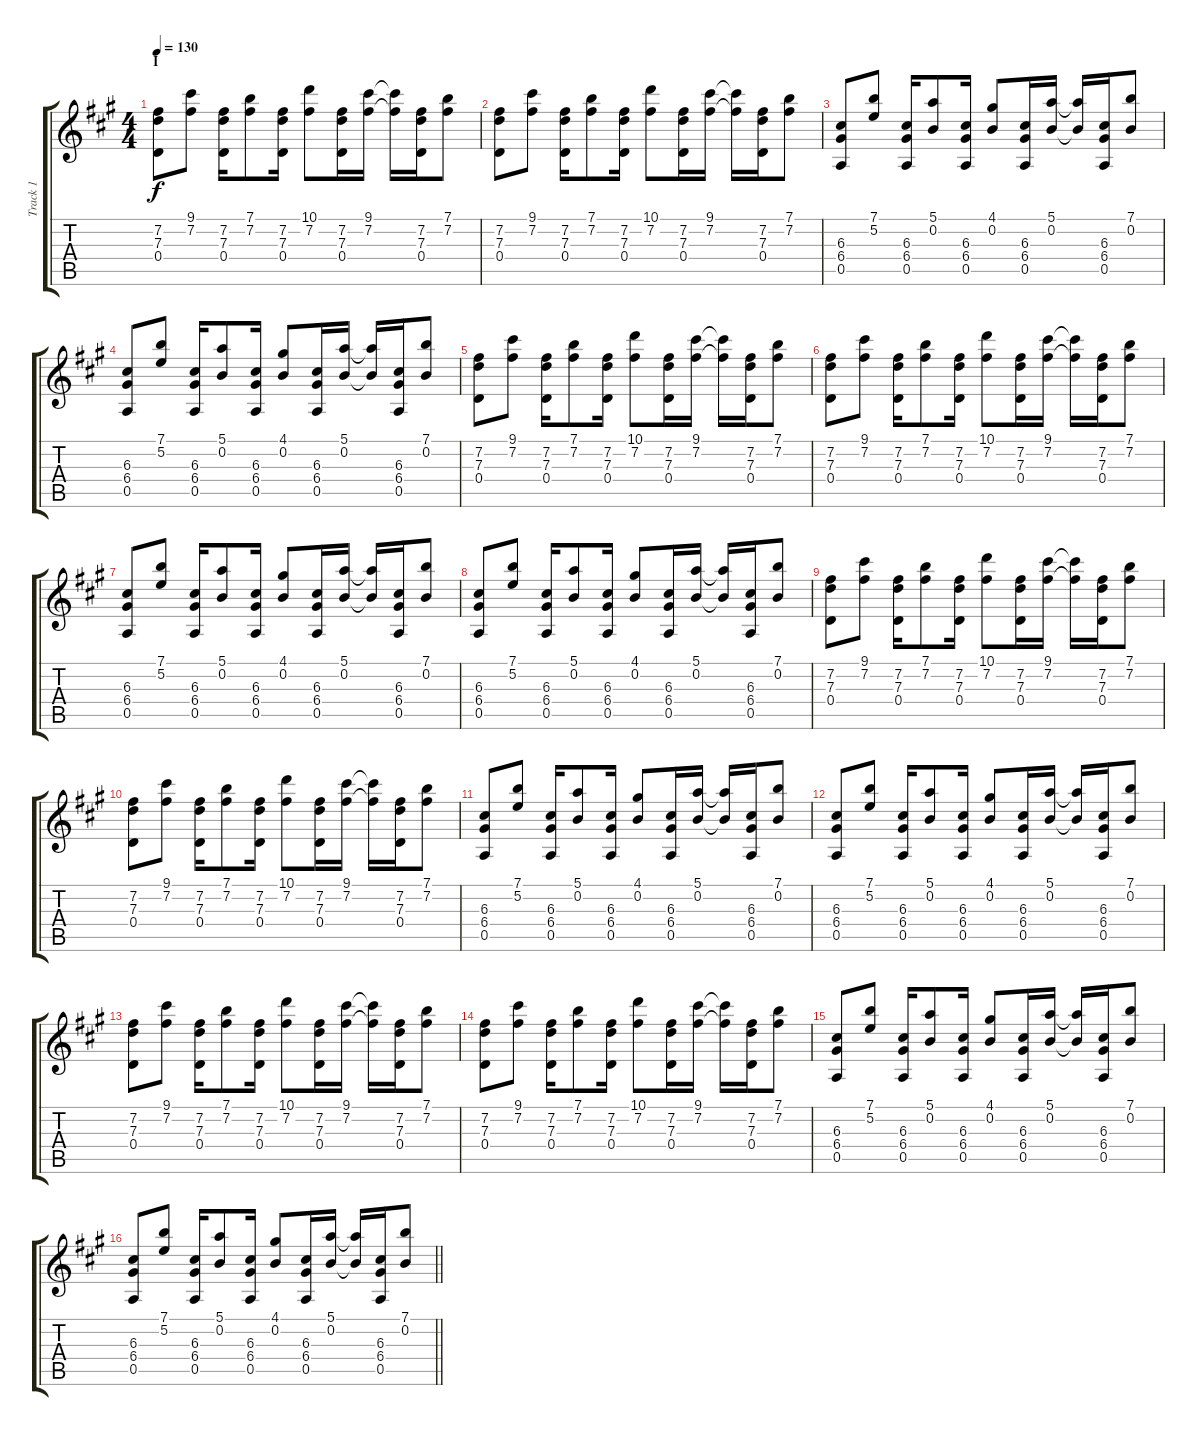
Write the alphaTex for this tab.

\track ("Track 1" "Track 1") {instrument acousticguitarsteel}
\staff {score tabs}
\tuning (E4 B3 G3 D3 A2 E2) {hide}
\ts (4 4)
\section ("" "I")
\tempo 130
\clef g2
\ks a
(7.2 7.3 0.4).8{dy f} (9.1 7.2).8 (7.2 7.3 0.4).16 (7.1 7.2).8 (7.2 7.3 0.4).16 (10.1 7.2).8 (7.2 7.3 0.4).16 (9.1 7.2).16 (9.1{t} 7.2{t}).16 (7.2 7.3 0.4).16 (7.1 7.2).8 |
(7.2 7.3 0.4).8 (9.1 7.2).8 (7.2 7.3 0.4).16 (7.1 7.2).8 (7.2 7.3 0.4).16 (10.1 7.2).8 (7.2 7.3 0.4).16 (9.1 7.2).16 (9.1{t} 7.2{t}).16 (7.2 7.3 0.4).16 (7.1 7.2).8 |
(6.3 6.4 0.5).8 (7.1 5.2).8 (6.3 6.4 0.5).16 (5.1 0.2).8 (6.3 6.4 0.5).16 (4.1 0.2).8 (6.3 6.4 0.5).16 (5.1 0.2).16 (5.1{t} 0.2{t}).16 (6.3 6.4 0.5).16 (7.1 0.2).8 |
(6.3 6.4 0.5).8 (7.1 5.2).8 (6.3 6.4 0.5).16 (5.1 0.2).8 (6.3 6.4 0.5).16 (4.1 0.2).8 (6.3 6.4 0.5).16 (5.1 0.2).16 (5.1{t} 0.2{t}).16 (6.3 6.4 0.5).16 (7.1 0.2).8 |
(7.2 7.3 0.4).8 (9.1 7.2).8 (7.2 7.3 0.4).16 (7.1 7.2).8 (7.2 7.3 0.4).16 (10.1 7.2).8 (7.2 7.3 0.4).16 (9.1 7.2).16 (9.1{t} 7.2{t}).16 (7.2 7.3 0.4).16 (7.1 7.2).8 |
(7.2 7.3 0.4).8 (9.1 7.2).8 (7.2 7.3 0.4).16 (7.1 7.2).8 (7.2 7.3 0.4).16 (10.1 7.2).8 (7.2 7.3 0.4).16 (9.1 7.2).16 (9.1{t} 7.2{t}).16 (7.2 7.3 0.4).16 (7.1 7.2).8 |
(6.3 6.4 0.5).8 (7.1 5.2).8 (6.3 6.4 0.5).16 (5.1 0.2).8 (6.3 6.4 0.5).16 (4.1 0.2).8 (6.3 6.4 0.5).16 (5.1 0.2).16 (5.1{t} 0.2{t}).16 (6.3 6.4 0.5).16 (7.1 0.2).8 |
(6.3 6.4 0.5).8 (7.1 5.2).8 (6.3 6.4 0.5).16 (5.1 0.2).8 (6.3 6.4 0.5).16 (4.1 0.2).8 (6.3 6.4 0.5).16 (5.1 0.2).16 (5.1{t} 0.2{t}).16 (6.3 6.4 0.5).16 (7.1 0.2).8 |
(7.2 7.3 0.4).8 (9.1 7.2).8 (7.2 7.3 0.4).16 (7.1 7.2).8 (7.2 7.3 0.4).16 (10.1 7.2).8 (7.2 7.3 0.4).16 (9.1 7.2).16 (9.1{t} 7.2{t}).16 (7.2 7.3 0.4).16 (7.1 7.2).8 |
(7.2 7.3 0.4).8 (9.1 7.2).8 (7.2 7.3 0.4).16 (7.1 7.2).8 (7.2 7.3 0.4).16 (10.1 7.2).8 (7.2 7.3 0.4).16 (9.1 7.2).16 (9.1{t} 7.2{t}).16 (7.2 7.3 0.4).16 (7.1 7.2).8 |
(6.3 6.4 0.5).8 (7.1 5.2).8 (6.3 6.4 0.5).16 (5.1 0.2).8 (6.3 6.4 0.5).16 (4.1 0.2).8 (6.3 6.4 0.5).16 (5.1 0.2).16 (5.1{t} 0.2{t}).16 (6.3 6.4 0.5).16 (7.1 0.2).8 |
(6.3 6.4 0.5).8 (7.1 5.2).8 (6.3 6.4 0.5).16 (5.1 0.2).8 (6.3 6.4 0.5).16 (4.1 0.2).8 (6.3 6.4 0.5).16 (5.1 0.2).16 (5.1{t} 0.2{t}).16 (6.3 6.4 0.5).16 (7.1 0.2).8 |
(7.2 7.3 0.4).8 (9.1 7.2).8 (7.2 7.3 0.4).16 (7.1 7.2).8 (7.2 7.3 0.4).16 (10.1 7.2).8 (7.2 7.3 0.4).16 (9.1 7.2).16 (9.1{t} 7.2{t}).16 (7.2 7.3 0.4).16 (7.1 7.2).8 |
(7.2 7.3 0.4).8 (9.1 7.2).8 (7.2 7.3 0.4).16 (7.1 7.2).8 (7.2 7.3 0.4).16 (10.1 7.2).8 (7.2 7.3 0.4).16 (9.1 7.2).16 (9.1{t} 7.2{t}).16 (7.2 7.3 0.4).16 (7.1 7.2).8 |
(6.3 6.4 0.5).8 (7.1 5.2).8 (6.3 6.4 0.5).16 (5.1 0.2).8 (6.3 6.4 0.5).16 (4.1 0.2).8 (6.3 6.4 0.5).16 (5.1 0.2).16 (5.1{t} 0.2{t}).16 (6.3 6.4 0.5).16 (7.1 0.2).8 |
\barLineRight lightlight
(6.3 6.4 0.5).8 (7.1 5.2).8 (6.3 6.4 0.5).16 (5.1 0.2).8 (6.3 6.4 0.5).16 (4.1 0.2).8 (6.3 6.4 0.5).16 (5.1 0.2).16 (5.1{t} 0.2{t}).16 (6.3 6.4 0.5).16 (7.1 0.2).8
